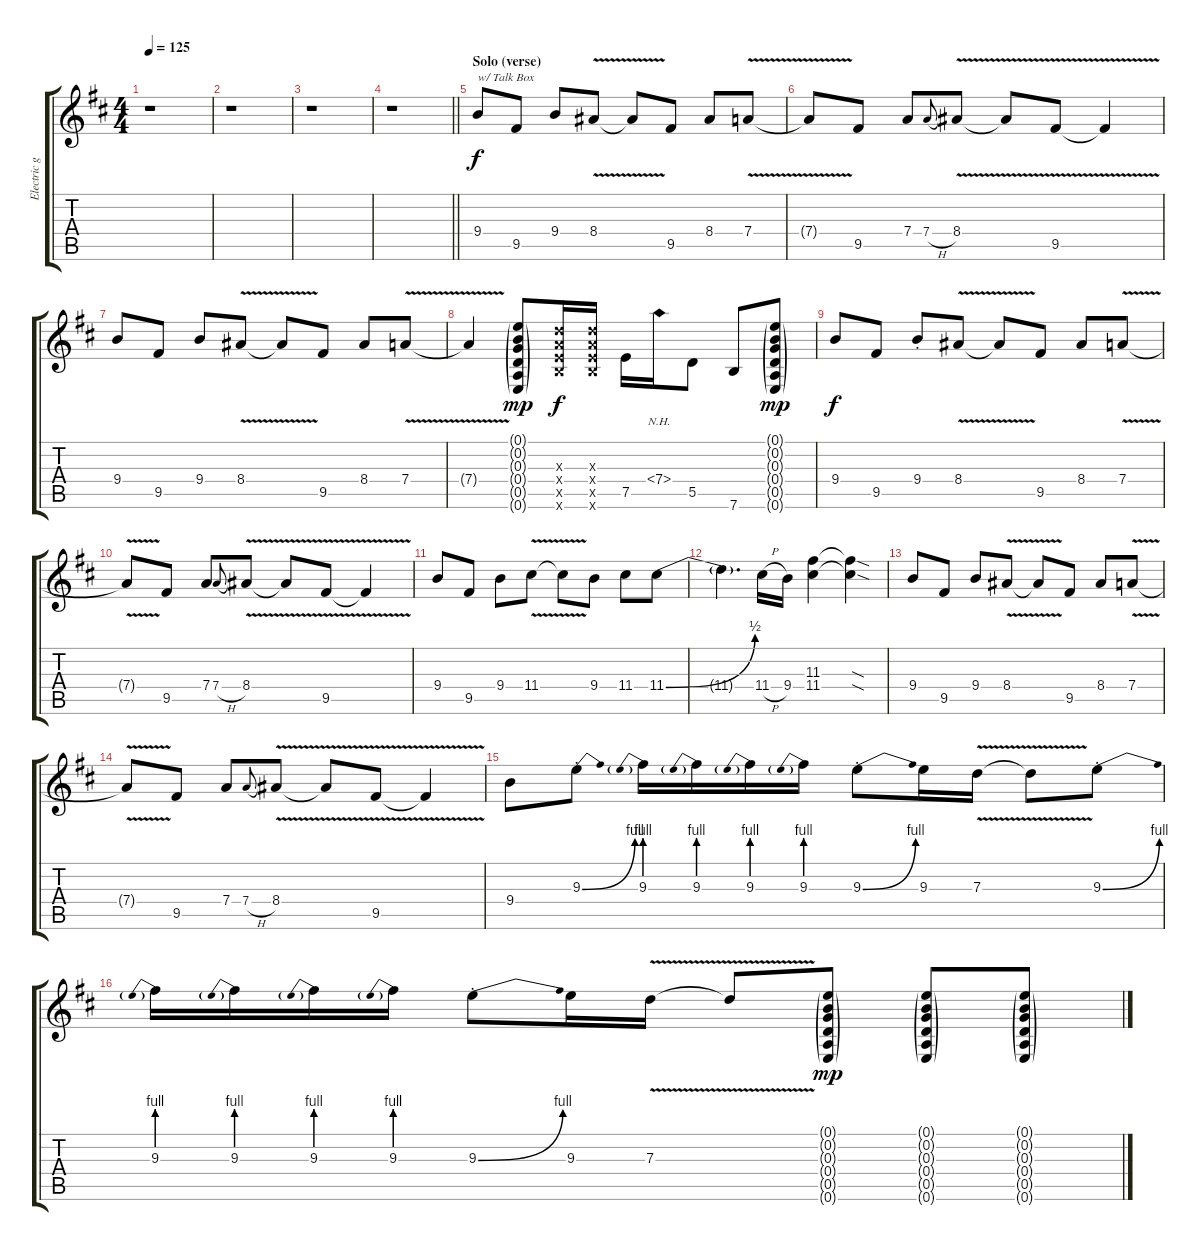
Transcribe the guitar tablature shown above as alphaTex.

\track ("Electric guitar: lead" "Electric g") {instrument overdrivenguitar}
\staff {score tabs}
\tuning (E4 B3 G3 D3 A2 E2) {hide}
\ts (4 4)
\tempo 125
\clef g2
\ks bminor
r.1{dy f} |
r.1 |
r.1 |
\barLineRight lightlight
r.1 |
\section ("" "Solo (verse)")
9.4.8{txt "w/ Talk Box"} 9.5.8 9.4.8 8.4{v}.8 8.4{t}.8 9.5.8 8.4.8 7.4{v}.8 |
7.4{t}.8 9.5.8 7.4.8 7.4{h}.8{gr onbeat} 8.4{v}.8 8.4{t}.8 9.5{v}.8 9.5{t}.4 |
9.4.8 9.5.8 9.4.8 8.4{v}.8 8.4{t}.8 9.5.8 8.4.8 7.4{v}.8 |
7.4{t}.4 (0.1{g} 0.2{g} 0.3{g} 0.4{g} 0.5{g} 0.6{g}).8{dy mp} (7.3{x} 7.4{x} 7.5{x} 7.6{x}).16{dy f} (7.3{x} 7.4{x} 7.5{x} 7.6{x}).16 7.5.16 7.4{nh}.16 5.5.8 7.6.8 (0.1{g} 0.2{g} 0.3{g} 0.4{g} 0.5{g} 0.6{g}).8{dy mp} |
9.4.8{dy f} 9.5.8 9.4{st}.8 8.4{v}.8 8.4{t}.8 9.5.8 8.4.8 7.4{v}.8 |
7.4{t}.8 9.5.8 7.4.8 7.4{h}.8{gr onbeat} 8.4{v}.8 8.4{t}.8 9.5{v}.8 9.5{t}.4 |
9.4.8 9.5.8 9.4.8 11.4{v}.8 11.4{t}.8 9.4.8 11.4.8 11.4{be (bend 0 0 60 2)}.8 |
11.4{t}.4{d} 11.4{h}.16 9.4.16 (11.3 11.4).4 (11.3{sod t} 11.4{sod t}).4 |
9.4.8 9.5.8 9.4.8 8.4{v}.8 8.4{t}.8 9.5.8 8.4.8 7.4{v}.8 |
7.4{t}.8 9.5.8 7.4.8 7.4{h}.8{gr onbeat} 8.4{v}.8 8.4{t}.8 9.5{v}.8 9.5{t}.4 |
9.4.8 9.3{be (bend 0 0 60 4) st}.8 9.3{be (prebend 0 4 60 4)}.16 9.3{be (prebend 0 4 60 4)}.16 9.3{be (prebend 0 4 60 4)}.16 9.3{be (prebend 0 4 60 4)}.16 9.3{be (bend 0 0 60 4) st}.8 9.3.16 7.3{v}.16 7.3{t}.8 9.3{be (bend 0 0 60 4) st}.8 |
9.3{be (prebend 0 4 60 4)}.16 9.3{be (prebend 0 4 60 4)}.16 9.3{be (prebend 0 4 60 4)}.16 9.3{be (prebend 0 4 60 4)}.16 9.3{be (bend 0 0 60 4) st}.8 9.3.16 7.3{v}.16 7.3{t}.8 (0.1{g} 0.2{g} 0.3{g} 0.4{g} 0.5{g} 0.6{g}).8{dy mp} (0.1{g} 0.2{g} 0.3{g} 0.4{g} 0.5{g} 0.6{g}).8 (0.1{g} 0.2{g} 0.3{g} 0.4{g} 0.5{g} 0.6{g}).8
